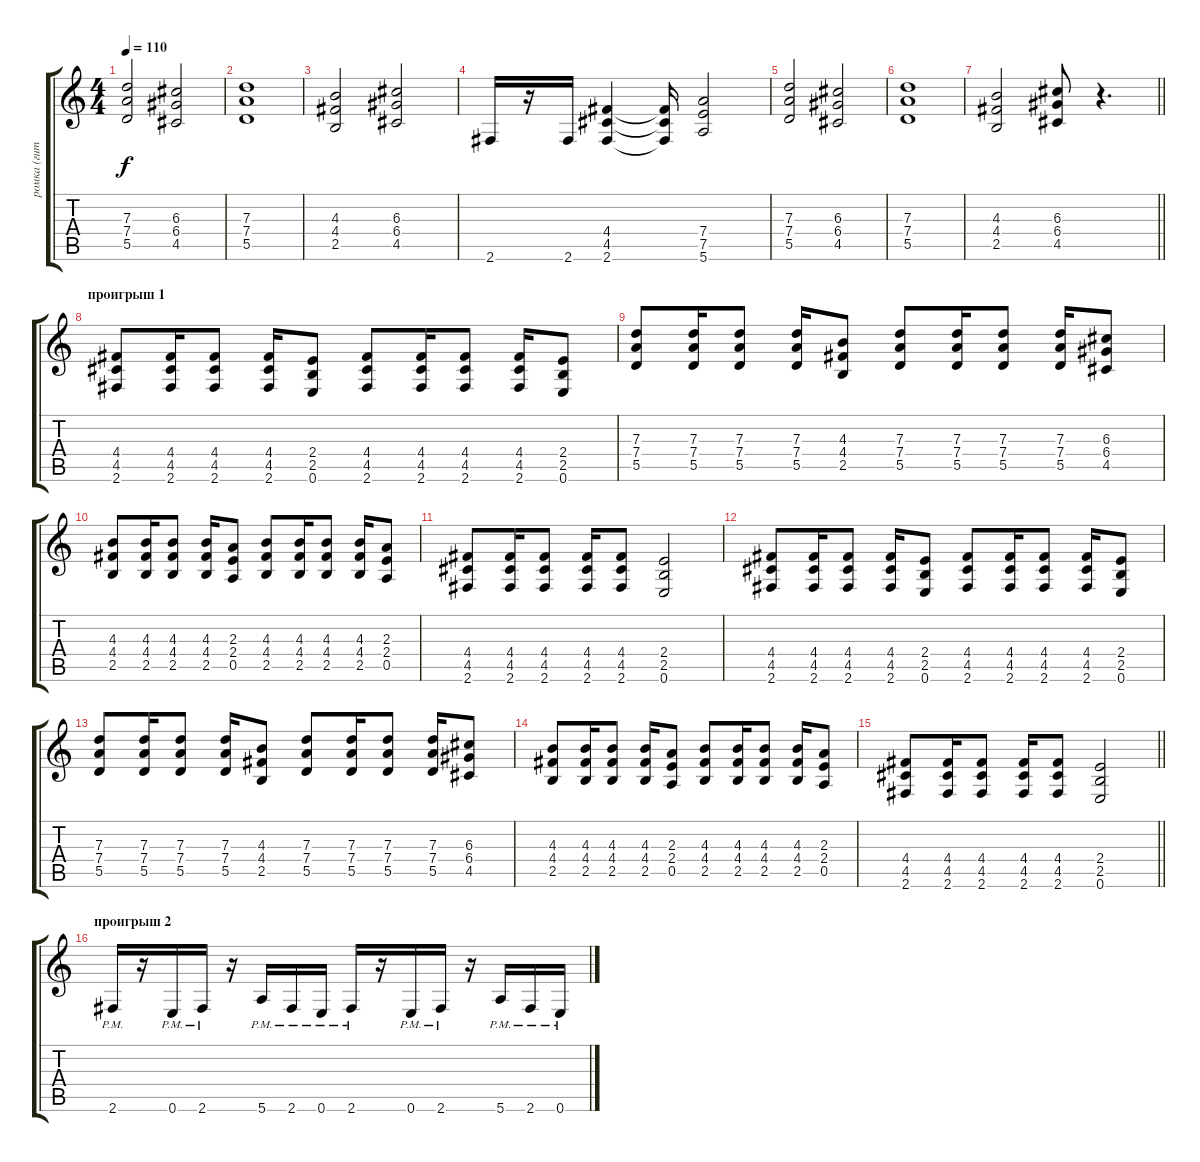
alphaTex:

\track ("ромка (гитара)" "ромка (гит") {instrument distortionguitar}
\staff {score tabs}
\tuning (E4 B3 G3 D3 A2 E2) {hide}
\ts (4 4)
\tempo 110
\clef g2
\ks c
(7.3 7.4 5.5).2{dy f} (6.3 6.4 4.5).2 |
(7.3 7.4 5.5).1 |
(4.3 4.4 2.5).2 (6.3 6.4 4.5).2 |
2.6.16 r.16 2.6.16 (4.4 4.5 2.6).4 (4.4{t} 4.5{t} 2.6{t}).16 (7.4 7.5 5.6).2 |
(7.3 7.4 5.5).2 (6.3 6.4 4.5).2 |
(7.3 7.4 5.5).1 |
\barLineRight lightlight
(4.3 4.4 2.5).2 (6.3 6.4 4.5).8 r.4{d} |
\section ("" "проигрыш 1")
(4.4 4.5 2.6).8 (4.4 4.5 2.6).16 (4.4 4.5 2.6).8 (4.4 4.5 2.6).16 (2.4 2.5 0.6).8 (4.4 4.5 2.6).8 (4.4 4.5 2.6).16 (4.4 4.5 2.6).8 (4.4 4.5 2.6).16 (2.4 2.5 0.6).8 |
(7.3 7.4 5.5).8 (7.3 7.4 5.5).16 (7.3 7.4 5.5).8 (7.3 7.4 5.5).16 (4.3 4.4 2.5).8 (7.3 7.4 5.5).8 (7.3 7.4 5.5).16 (7.3 7.4 5.5).8 (7.3 7.4 5.5).16 (6.3 6.4 4.5).8 |
(4.3 4.4 2.5).8 (4.3 4.4 2.5).16 (4.3 4.4 2.5).8 (4.3 4.4 2.5).16 (2.3 2.4 0.5).8 (4.3 4.4 2.5).8 (4.3 4.4 2.5).16 (4.3 4.4 2.5).8 (4.3 4.4 2.5).16 (2.3 2.4 0.5).8 |
(4.4 4.5 2.6).8 (4.4 4.5 2.6).16 (4.4 4.5 2.6).8 (4.4 4.5 2.6).16 (4.4 4.5 2.6).8 (2.4 2.5 0.6).2 |
(4.4 4.5 2.6).8 (4.4 4.5 2.6).16 (4.4 4.5 2.6).8 (4.4 4.5 2.6).16 (2.4 2.5 0.6).8 (4.4 4.5 2.6).8 (4.4 4.5 2.6).16 (4.4 4.5 2.6).8 (4.4 4.5 2.6).16 (2.4 2.5 0.6).8 |
(7.3 7.4 5.5).8 (7.3 7.4 5.5).16 (7.3 7.4 5.5).8 (7.3 7.4 5.5).16 (4.3 4.4 2.5).8 (7.3 7.4 5.5).8 (7.3 7.4 5.5).16 (7.3 7.4 5.5).8 (7.3 7.4 5.5).16 (6.3 6.4 4.5).8 |
(4.3 4.4 2.5).8 (4.3 4.4 2.5).16 (4.3 4.4 2.5).8 (4.3 4.4 2.5).16 (2.3 2.4 0.5).8 (4.3 4.4 2.5).8 (4.3 4.4 2.5).16 (4.3 4.4 2.5).8 (4.3 4.4 2.5).16 (2.3 2.4 0.5).8 |
\barLineRight lightlight
(4.4 4.5 2.6).8 (4.4 4.5 2.6).16 (4.4 4.5 2.6).8 (4.4 4.5 2.6).16 (4.4 4.5 2.6).8 (2.4 2.5 0.6).2 |
\section ("" "проигрыш 2")
2.6{pm}.16 r.16 0.6{pm}.16 2.6{pm}.16 r.16 5.6{pm}.16 2.6{pm}.16 0.6{pm}.16 2.6{pm}.16 r.16 0.6{pm}.16 2.6{pm}.16 r.16 5.6{pm}.16 2.6{pm}.16 0.6{pm}.16
